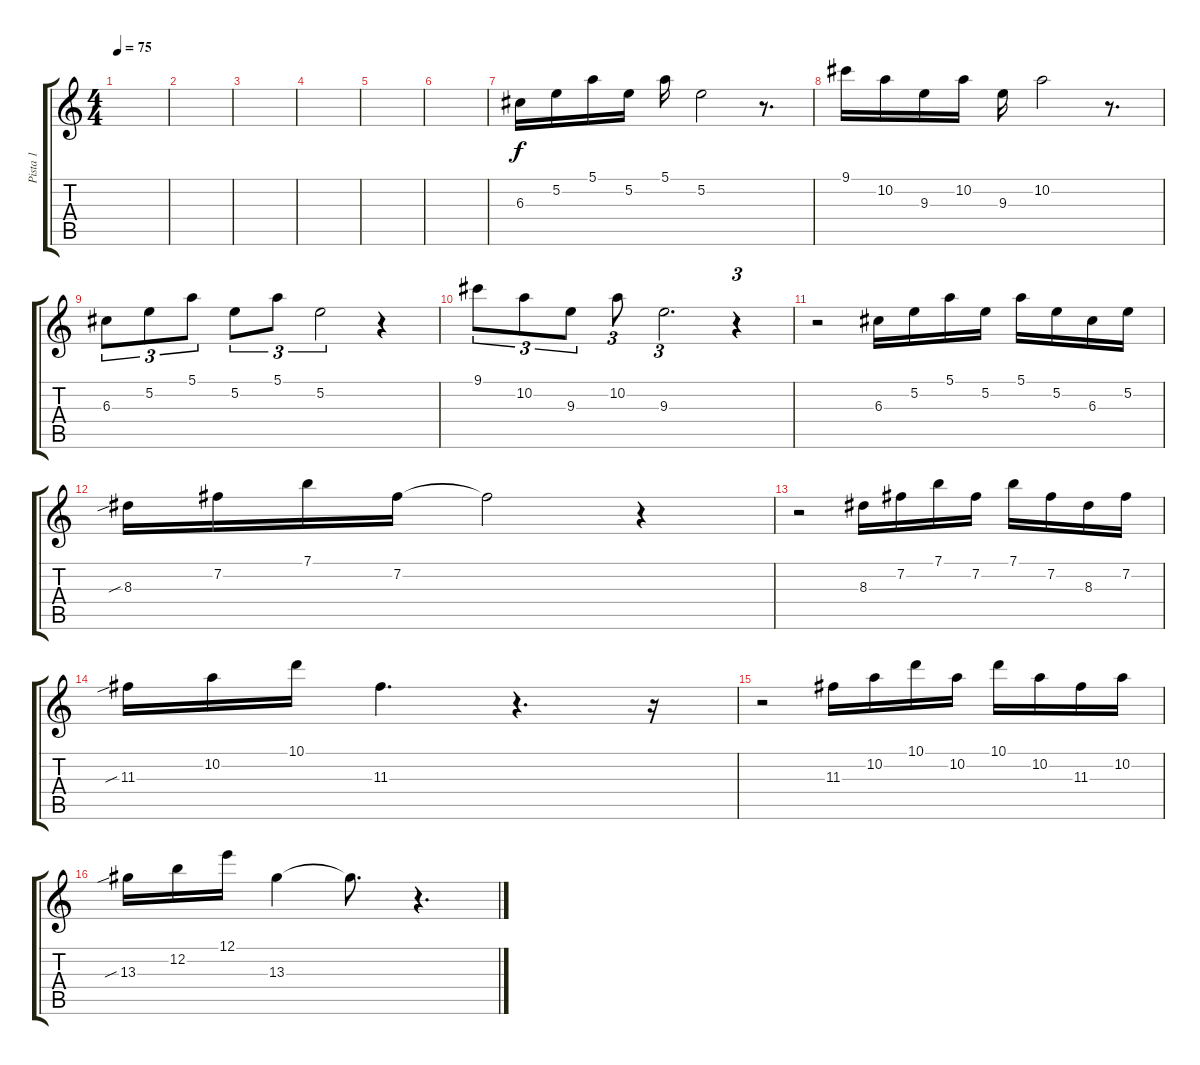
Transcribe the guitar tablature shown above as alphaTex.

\track ("Pista 1" "Pista 1") {instrument acousticguitarsteel}
\staff {score tabs}
\tuning (E4 B3 G3 D3 A2 E2) {hide}
\ts (4 4)
\tempo 75
\clef g2
\ks c
|
|
|
|
|
|
6.3.16 5.2.16 5.1.16 5.2.16 5.1.16 5.2.2 r.8{d} |
9.1.16 10.2.16 9.3.16 10.2.16 9.3.16 10.2.2 r.8{d} |
6.3.8{tu (3 2)} 5.2.8{tu (3 2)} 5.1.8{tu (3 2)} 5.2.8{tu (3 2)} 5.1.8{tu (3 2)} 5.2.2{tu (3 2)} r.4 |
9.1.8{tu (3 2)} 10.2.8{tu (3 2)} 9.3.8{tu (3 2)} 10.2.8{tu (3 2)} 9.3.2{d tu (3 2)} r.4{tu (3 2)} |
r.2 6.3.16 5.2.16 5.1.16 5.2.16 5.1.16 5.2.16 6.3.16 5.2.16 |
8.3{sib}.16 7.2.16 7.1.16 7.2.16 7.2{t}.2 r.4 |
r.2 8.3.16 7.2.16 7.1.16 7.2.16 7.1.16 7.2.16 8.3.16 7.2.16 |
11.3{sib}.16 10.2.16 10.1.16 11.3.4{d} r.4{d} r.16 |
r.2 11.3.16 10.2.16 10.1.16 10.2.16 10.1.16 10.2.16 11.3.16 10.2.16 |
13.3{sib}.16 12.2.16 12.1.16 13.3.4 13.3{t}.8{d} r.4{d}
